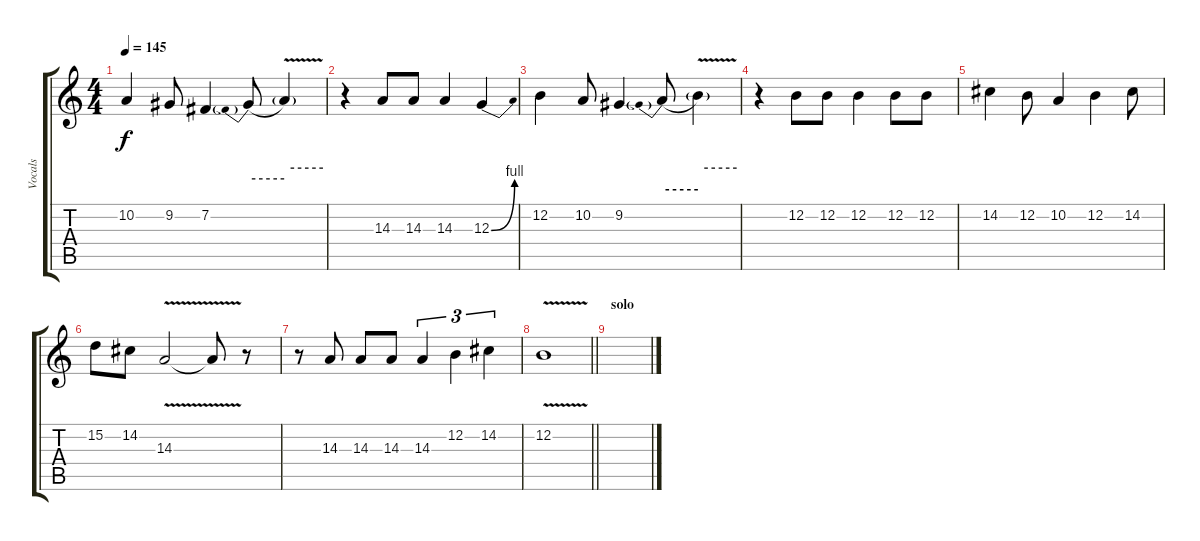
\track ("Vocals" "Vocals") {instrument lead2sawtooth}
\staff {score tabs}
\tuning (E4 B3 G3 D3 A2 E2) {hide}
\ts (4 4)
\tempo 145
\clef g2
\ks c
10.2.4{dy f} 9.2.8 7.2.4 7.2{be (prebend 0 4 60 4) t}.8 7.2{be (hold 0 6 60 6) v t}.4 |
r.4 14.3.8 14.3.8 14.3.4 12.3{be (bend 0 0 60 4)}.4 |
12.2.4 10.2.8 9.2.4 9.2{be (prebend 0 2 60 2) t}.8 9.2{be (hold 0 6 60 6) v t}.4 |
r.4 12.2.8 12.2.8 12.2.4 12.2.8 12.2.8 |
14.2.4 12.2.8 10.2.4 12.2.4 14.2.8 |
15.2.8 14.2.8 14.3{v}.2 14.3{t}.8 r.8 |
r.8 14.3.8 14.3.8 14.3.8 14.3.4{tu (3 2)} 12.2.4{tu (3 2)} 14.2.4{tu (3 2)} |
\barLineRight lightlight
12.2{v}.1 |
\section ("" "solo")
